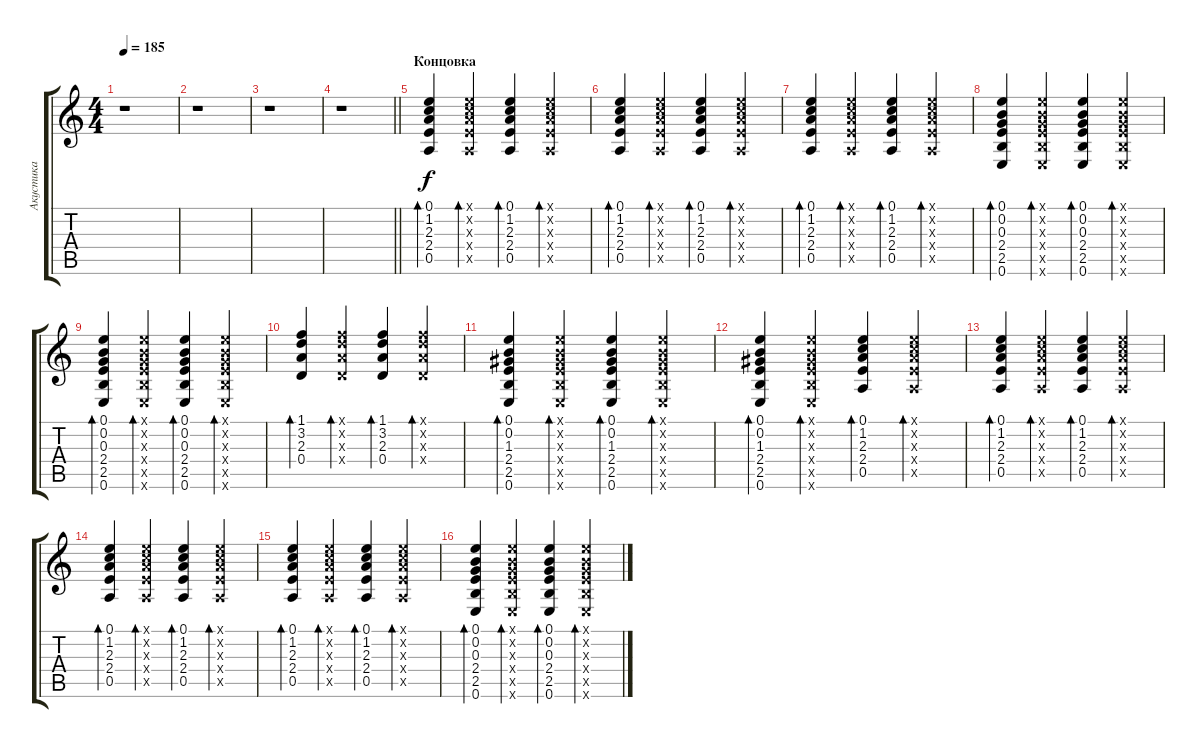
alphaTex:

\track ("Акустика" "Акустика") {instrument acousticguitarsteel}
\staff {score tabs}
\tuning (E4 B3 G3 D3 A2 E2) {hide}
\ts (4 4)
\tempo 185
\clef g2
\ks c
r.1{dy f} |
r.1 |
r.1 |
\barLineRight lightlight
r.1 |
\section ("" "Концовка")
(0.1 1.2 2.3 2.4 0.5).4{bd 60} (0.1{x} 1.2{x} 2.3{x} 2.4{x} 0.5{x}).4{bd 60} (0.1 1.2 2.3 2.4 0.5).4{bd 60} (0.1{x} 1.2{x} 2.3{x} 2.4{x} 0.5{x}).4{bd 60} |
(0.1 1.2 2.3 2.4 0.5).4{bd 60} (0.1{x} 1.2{x} 2.3{x} 2.4{x} 0.5{x}).4{bd 60} (0.1 1.2 2.3 2.4 0.5).4{bd 60} (0.1{x} 1.2{x} 2.3{x} 2.4{x} 0.5{x}).4{bd 60} |
(0.1 1.2 2.3 2.4 0.5).4{bd 60} (0.1{x} 1.2{x} 2.3{x} 2.4{x} 0.5{x}).4{bd 60} (0.1 1.2 2.3 2.4 0.5).4{bd 60} (0.1{x} 1.2{x} 2.3{x} 2.4{x} 0.5{x}).4{bd 60} |
(0.1 0.2 0.3 2.4 2.5 0.6).4{bd 60} (0.1{x} 0.2{x} 0.3{x} 2.4{x} 2.5{x} 0.6{x}).4{bd 60} (0.1 0.2 0.3 2.4 2.5 0.6).4{bd 60} (0.1{x} 0.2{x} 0.3{x} 2.4{x} 2.5{x} 0.6{x}).4{bd 60} |
(0.1 0.2 0.3 2.4 2.5 0.6).4{bd 60} (0.1{x} 0.2{x} 0.3{x} 2.4{x} 2.5{x} 0.6{x}).4{bd 60} (0.1 0.2 0.3 2.4 2.5 0.6).4{bd 60} (0.1{x} 0.2{x} 0.3{x} 2.4{x} 2.5{x} 0.6{x}).4{bd 60} |
(1.1 3.2 2.3 0.4).4{bd 60} (1.1{x} 3.2{x} 2.3{x} 0.4{x}).4{bd 60} (1.1 3.2 2.3 0.4).4{bd 60} (1.1{x} 3.2{x} 2.3{x} 0.4{x}).4{bd 60} |
(0.1 0.2 1.3 2.4 2.5 0.6).4{bd 60} (0.1{x} 0.2{x} 1.3{x} 2.4{x} 2.5{x} 0.6{x}).4{bd 60} (0.1 0.2 1.3 2.4 2.5 0.6).4{bd 60} (0.1{x} 0.2{x} 1.3{x} 2.4{x} 2.5{x} 0.6{x}).4{bd 60} |
(0.1 0.2 1.3 2.4 2.5 0.6).4{bd 60} (0.1{x} 0.2{x} 1.3{x} 2.4{x} 2.5{x} 0.6{x}).4{bd 60} (0.1 1.2 2.3 2.4 0.5).4{bd 60} (0.1{x} 1.2{x} 2.3{x} 2.4{x} 0.5{x}).4{bd 60} |
(0.1 1.2 2.3 2.4 0.5).4{bd 60} (0.1{x} 1.2{x} 2.3{x} 2.4{x} 0.5{x}).4{bd 60} (0.1 1.2 2.3 2.4 0.5).4{bd 60} (0.1{x} 1.2{x} 2.3{x} 2.4{x} 0.5{x}).4{bd 60} |
(0.1 1.2 2.3 2.4 0.5).4{bd 60} (0.1{x} 1.2{x} 2.3{x} 2.4{x} 0.5{x}).4{bd 60} (0.1 1.2 2.3 2.4 0.5).4{bd 60} (0.1{x} 1.2{x} 2.3{x} 2.4{x} 0.5{x}).4{bd 60} |
(0.1 1.2 2.3 2.4 0.5).4{bd 60} (0.1{x} 1.2{x} 2.3{x} 2.4{x} 0.5{x}).4{bd 60} (0.1 1.2 2.3 2.4 0.5).4{bd 60} (0.1{x} 1.2{x} 2.3{x} 2.4{x} 0.5{x}).4{bd 60} |
(0.1 0.2 0.3 2.4 2.5 0.6).4{bd 60} (0.1{x} 0.2{x} 0.3{x} 2.4{x} 2.5{x} 0.6{x}).4{bd 60} (0.1 0.2 0.3 2.4 2.5 0.6).4{bd 60} (0.1{x} 0.2{x} 0.3{x} 2.4{x} 2.5{x} 0.6{x}).4{bd 60}
